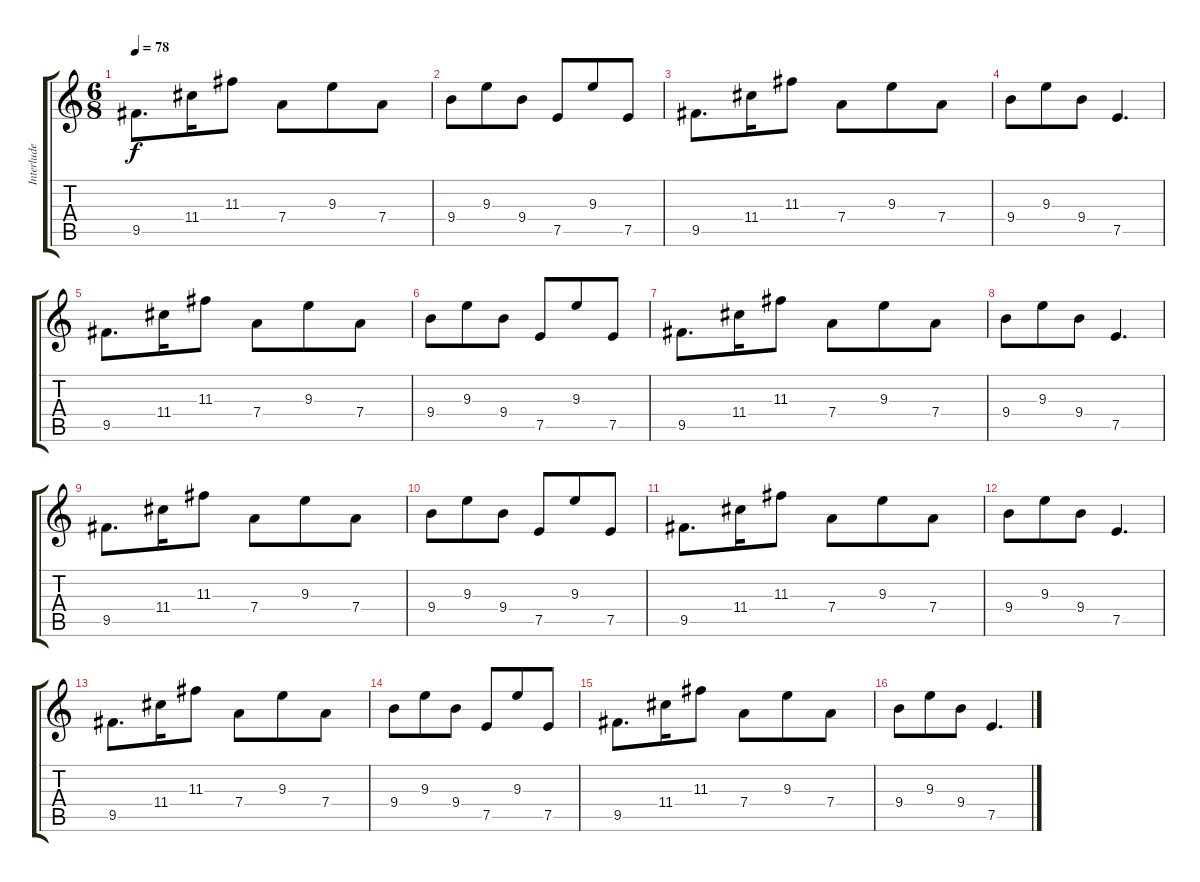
\track ("Interlude Guitar I" "Interlude ") {instrument electricguitarclean}
\staff {score tabs}
\tuning (E4 B3 G3 D3 A2 E2) {hide}
\ts (6 8)
\tempo 78
\clef g2
\ks c
9.5.8{d dy f} 11.4.16 11.3.8 7.4.8 9.3.8 7.4.8 |
9.4.8 9.3.8 9.4.8 7.5.8 9.3.8 7.5.8 |
9.5.8{d} 11.4.16 11.3.8 7.4.8 9.3.8 7.4.8 |
9.4.8 9.3.8 9.4.8 7.5.4{d} |
9.5.8{d} 11.4.16 11.3.8 7.4.8 9.3.8 7.4.8 |
9.4.8 9.3.8 9.4.8 7.5.8 9.3.8 7.5.8 |
9.5.8{d} 11.4.16 11.3.8 7.4.8 9.3.8 7.4.8 |
9.4.8 9.3.8 9.4.8 7.5.4{d} |
9.5.8{d} 11.4.16 11.3.8 7.4.8 9.3.8 7.4.8 |
9.4.8 9.3.8 9.4.8 7.5.8 9.3.8 7.5.8 |
9.5.8{d} 11.4.16 11.3.8 7.4.8 9.3.8 7.4.8 |
9.4.8 9.3.8 9.4.8 7.5.4{d} |
9.5.8{d} 11.4.16 11.3.8 7.4.8 9.3.8 7.4.8 |
9.4.8 9.3.8 9.4.8 7.5.8 9.3.8 7.5.8 |
9.5.8{d} 11.4.16 11.3.8 7.4.8 9.3.8 7.4.8 |
9.4.8 9.3.8 9.4.8 7.5.4{d}
